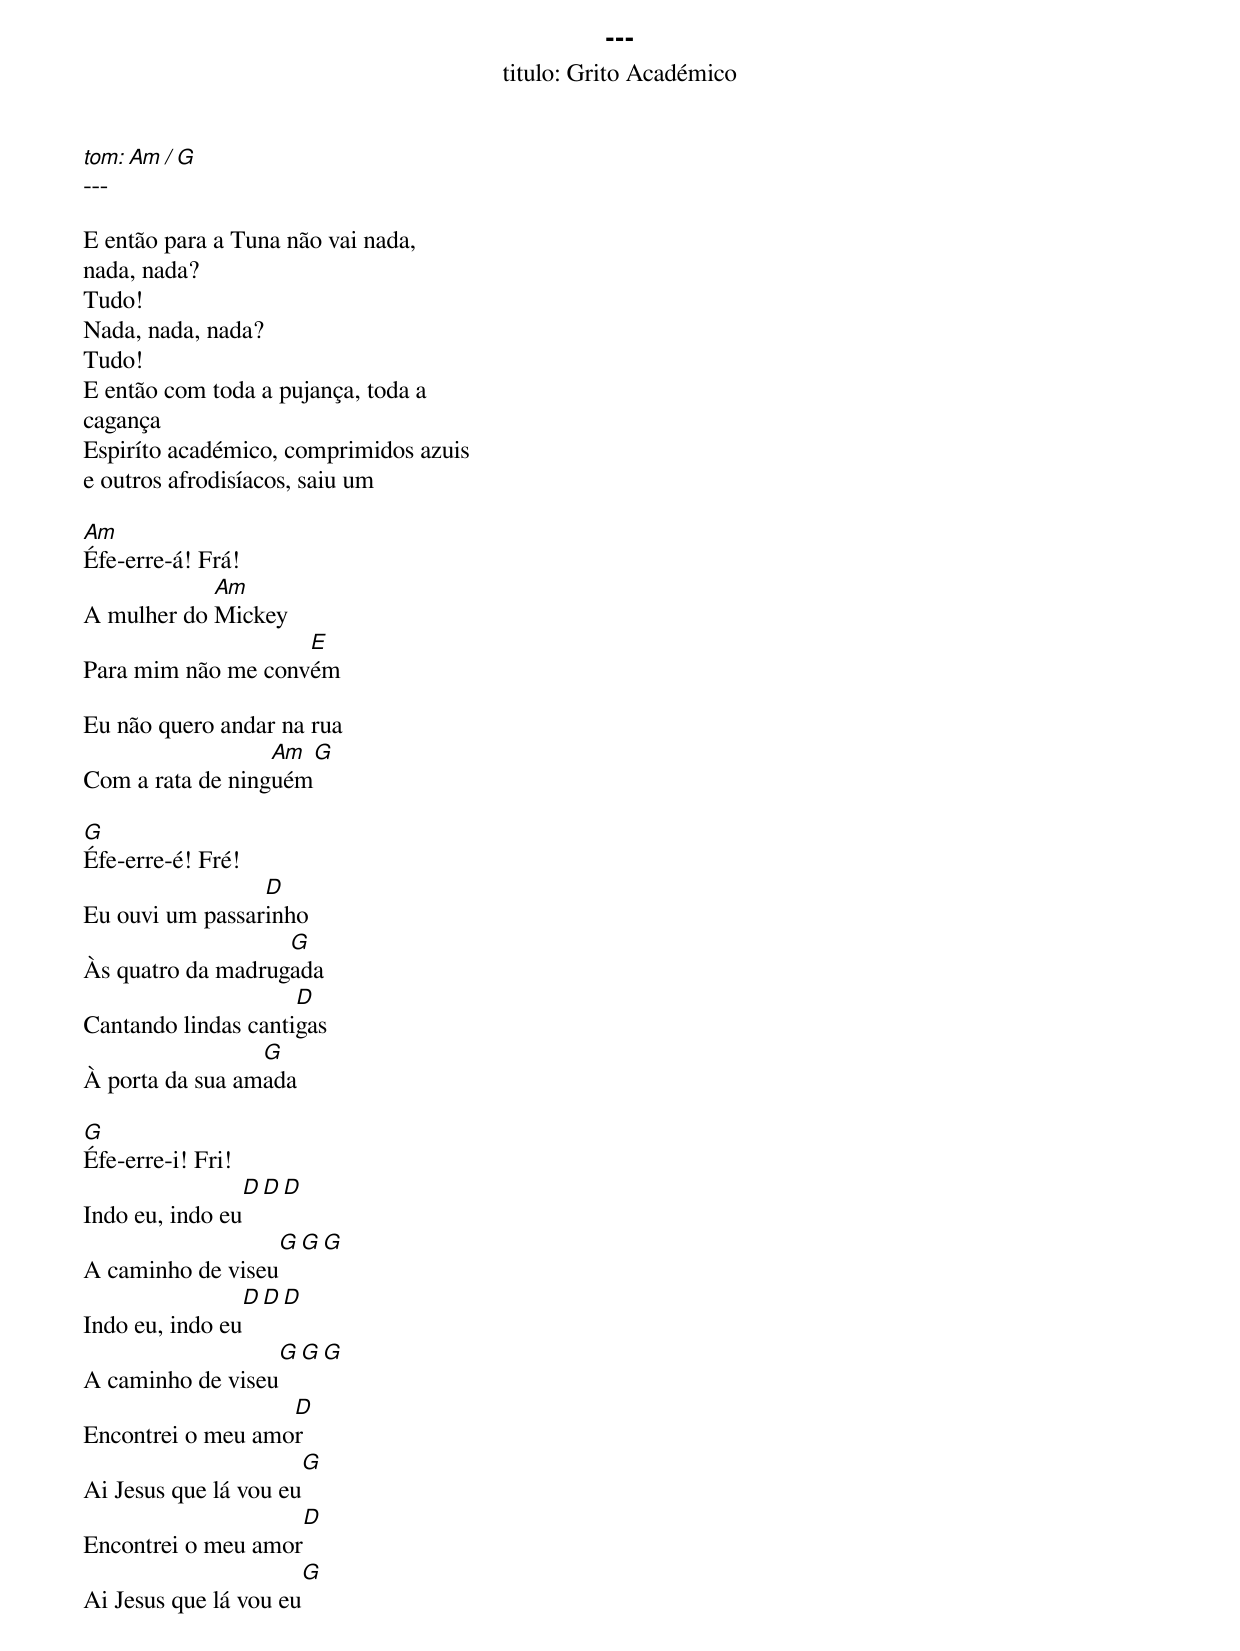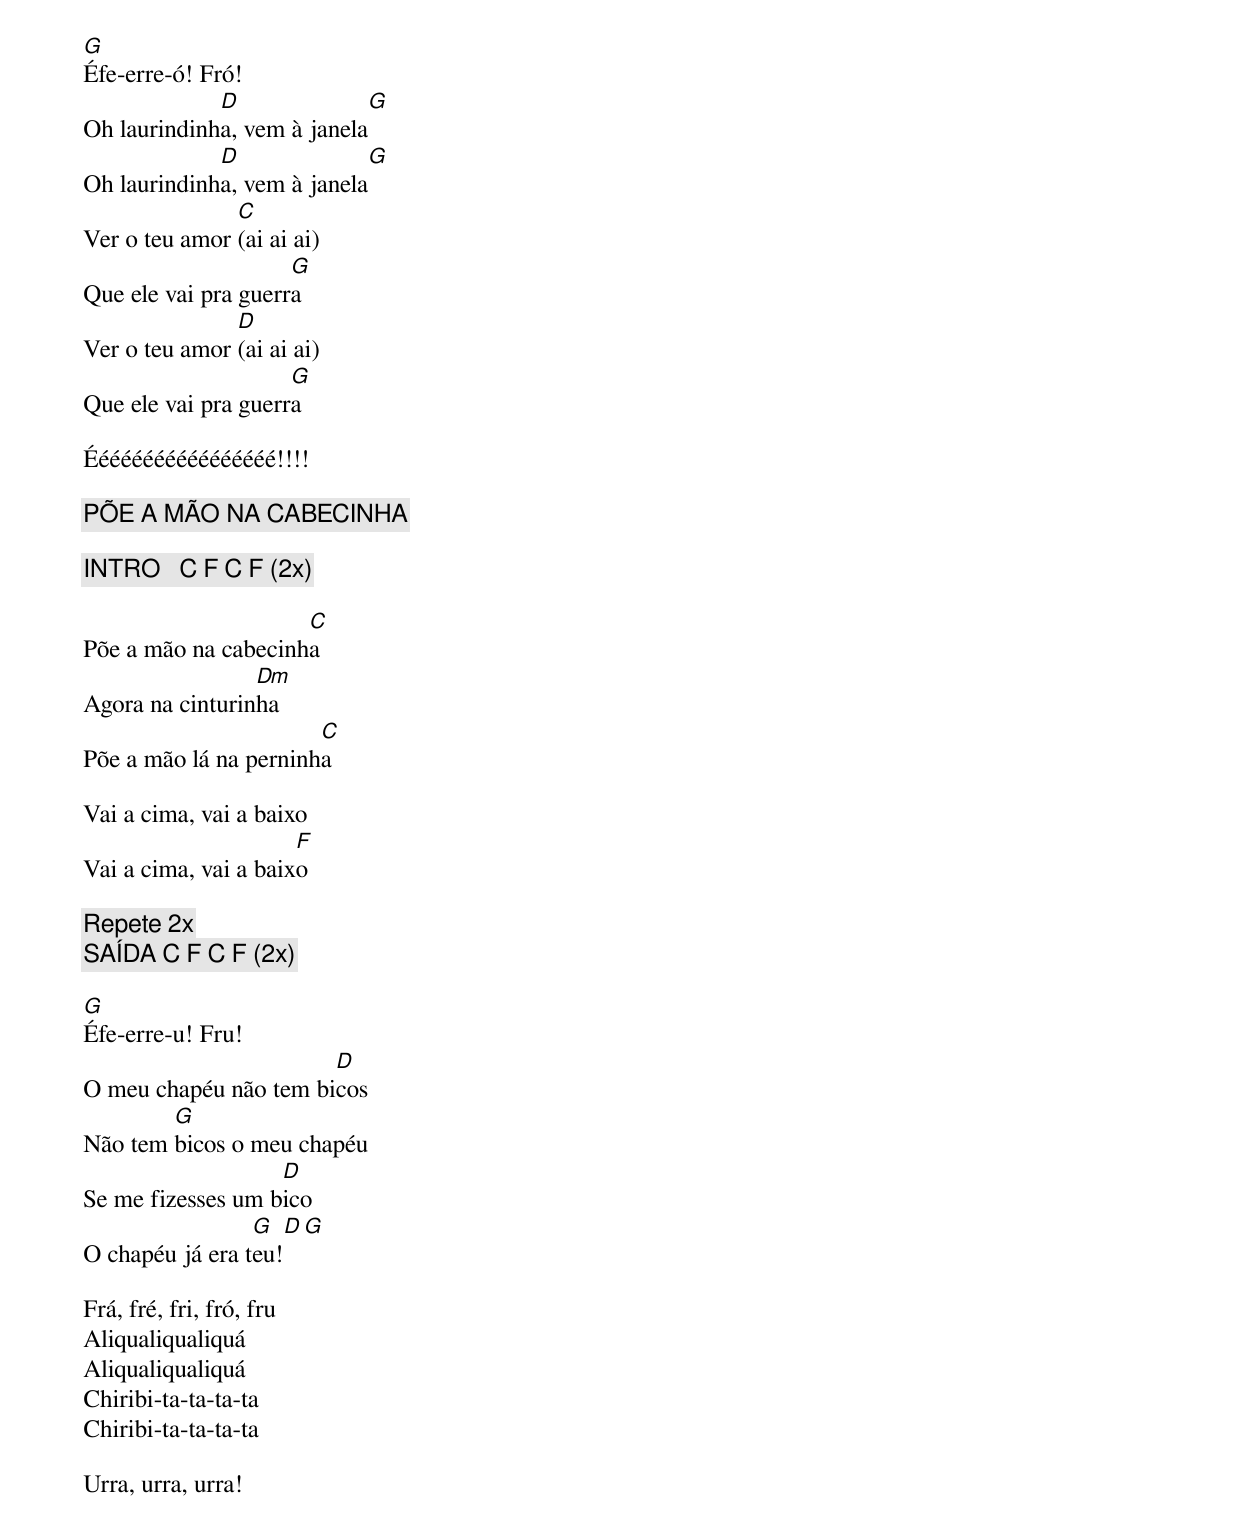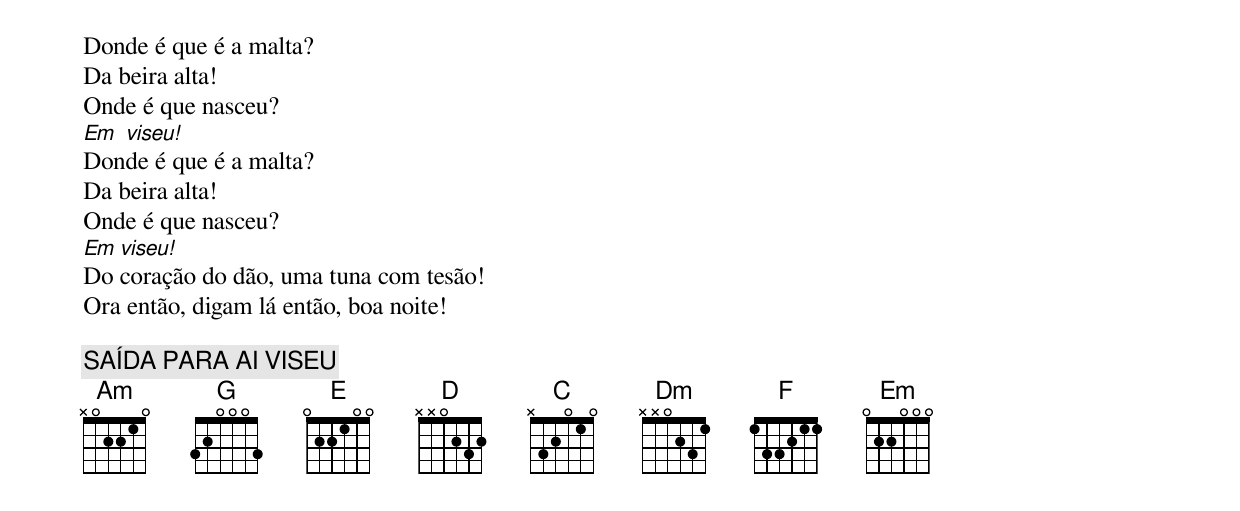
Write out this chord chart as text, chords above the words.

---
titulo: Grito Académico
tom: Am / G
---

E então para a Tuna não vai nada,
nada, nada?
Tudo!
Nada, nada, nada?
Tudo!
E então com toda a pujança, toda a
cagança
Espiríto académico, comprimidos azuis
e outros afrodisíacos, saiu um

Am
Éfe-erre-á! Frá!
            Am
A mulher do Mickey
                    E
Para mim não me convém

Eu não quero andar na rua
                  Am   G
Com a rata de ninguém

G
Éfe-erre-é! Fré!
                 D
Eu ouvi um passarinho
                   G
Às quatro da madrugada
                     D
Cantando lindas cantigas
                 G
À porta da sua amada

G
Éfe-erre-i! Fri!
                   D D D
Indo eu, indo eu
                     G G G
A caminho de viseu
                 D D D
Indo eu, indo eu
                     G G G
A caminho de viseu
                   D
Encontrei o meu amor
                        G
Ai Jesus que lá vou eu
                     D
Encontrei o meu amor
                        G
Ai Jesus que lá vou eu

G
Éfe-erre-ó! Fró!
             D               G
Oh laurindinha, vem à janela
             D               G
Oh laurindinha, vem à janela
               C
Ver o teu amor (ai ai ai)
                     G
Que ele vai pra guerra
               D
Ver o teu amor (ai ai ai)
                     G
Que ele vai pra guerra

Ééééééééééééééééé!!!!

[PÕE A MÃO NA CABECINHA]

[INTRO]   C F C F (2x)

                     C
Põe a mão na cabecinha
                 Dm
Agora na cinturinha
                       C
Põe a mão lá na perninha

Vai a cima, vai a baixo
                      F
Vai a cima, vai a baixo

[Repete 2x]
[SAÍDA] C F C F (2x)

G
Éfe-erre-u! Fru!
                       D
O meu chapéu não tem bicos
        G
Não tem bicos o meu chapéu
                   D
Se me fizesses um bico
                 G   D G
O chapéu já era teu!

Frá, fré, fri, fró, fru
Aliqualiqualiquá
Aliqualiqualiquá
Chiribi-ta-ta-ta-ta
Chiribi-ta-ta-ta-ta

Urra, urra, urra!

Donde é que é a malta?
Da beira alta!
Onde é que nasceu?
Em viseu!
Donde é que é a malta?
Da beira alta!
Onde é que nasceu?
Em viseu!
Do coração do dão, uma tuna com tesão!
Ora então, digam lá então, boa noite!

[SAÍDA PARA AI VISEU]
